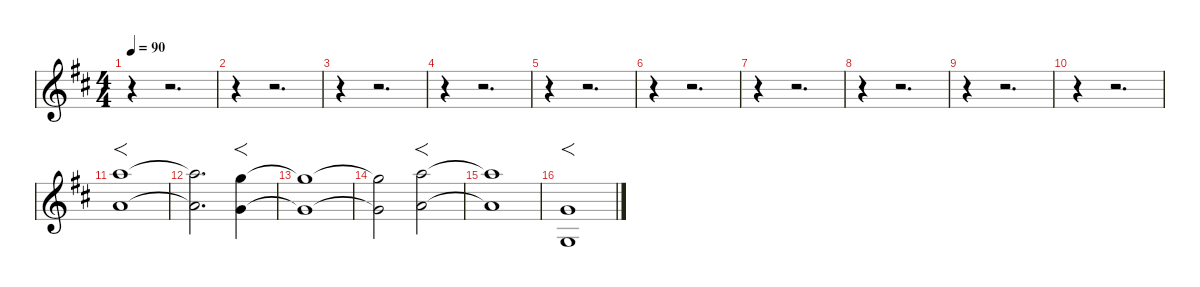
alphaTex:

\defaultSystemsLayout 4
\hideDynamics
\bracketExtendMode nobrackets
\singleTrackTrackNamePolicy hidden
\multiTrackTrackNamePolicy hidden
\otherSystemsTrackNameOrientation horizontal
\track ("Synth" "pad.synth.") {instrument pad2warm}
\staff {score}
\tuning (E4 B3 G3 D3 A2 E2)
\ts (4 4)
\tempo 90
\clef g2
\ks bminor
r.4{dy mp beam Down} r.2{d beam Down} |
r.4{beam Down} r.2{d beam Down} |
r.4{beam Down} r.2{d beam Down} |
r.4{beam Down} r.2{d beam Down} |
r.4{beam Down} r.2{d beam Down} |
r.4{beam Down} r.2{d beam Down} |
r.4{beam Down} r.2{d beam Down} |
r.4{beam Down} r.2{d beam Down} |
r.4{beam Down} r.2{d beam Down} |
r.4{beam Down} r.2{d beam Down} |
(17.1{acc forcenatural} 14.3{acc forcenatural}).1{f dy p instrument pad8sweep beam Down} |
(17.1{t acc forcenatural} 14.3{t acc forcenatural}).2{d dy f beam Down} (15.1{acc forcenatural} 12.3{acc forcenatural}).4{f dy p beam Down} |
(15.1{t acc forcenatural} 12.3{t acc forcenatural}).1{dy f beam Down} |
(15.1{t acc forcenatural} 12.3{t acc forcenatural}).2{beam Down} (17.1{acc forcenatural} 14.3{acc forcenatural}).2{f dy p beam Down} |
(17.1{t acc forcenatural} 14.3{t acc forcenatural}).1{dy f beam Down} |
(8.2{acc forcenatural} 5.4{acc forcenatural}).1{f dy pp beam Up}
